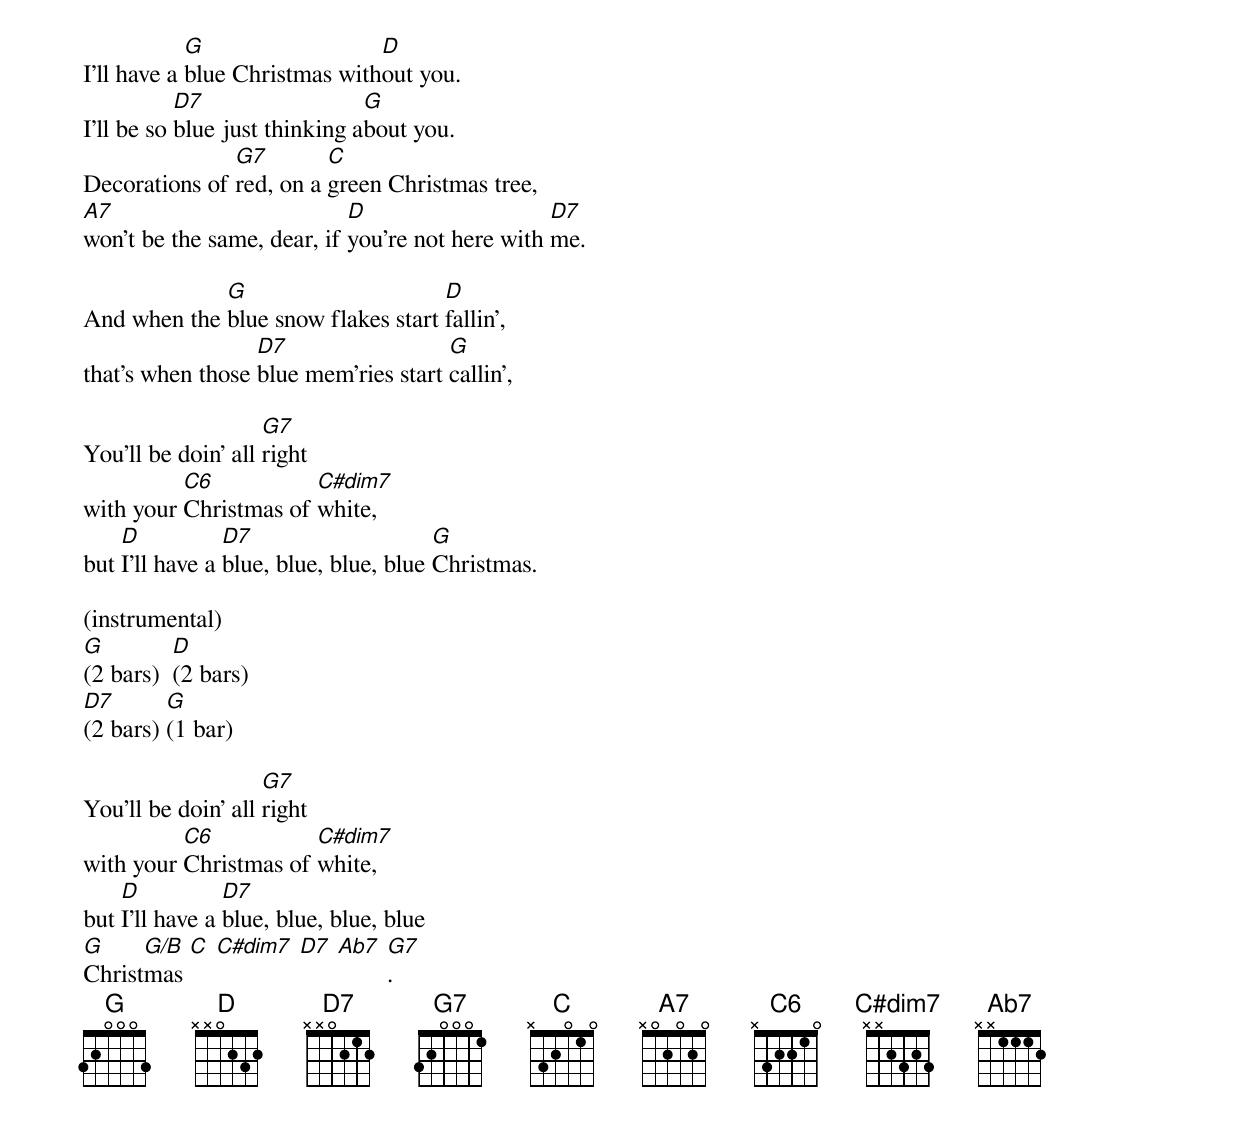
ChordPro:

I'll have a [G]blue Christmas with[D]out you.
I'll be so [D7]blue just thinking a[G]bout you.
Decorations of [G7]red, on a [C]green Christmas tree,
[A7]won't be the same, dear, if [D]you're not here with [D7]me.

And when the [G]blue snow flakes start [D]fallin',
that's when those [D7]blue mem'ries start [G]callin',

You'll be doin' all [G7]right
with your [C6]Christmas of [C#dim7]white,
but [D]I'll have a [D7]blue, blue, blue, blue [G]Christmas.

(instrumental)
[G](2 bars)  [D](2 bars)
[D7](2 bars) [G](1 bar)

You'll be doin' all [G7]right
with your [C6]Christmas of [C#dim7]white,
but [D]I'll have a [D7]blue, blue, blue, blue
[G]Christ[G/B]mas [C] [C#dim7] [D7] [Ab7] [G7].
